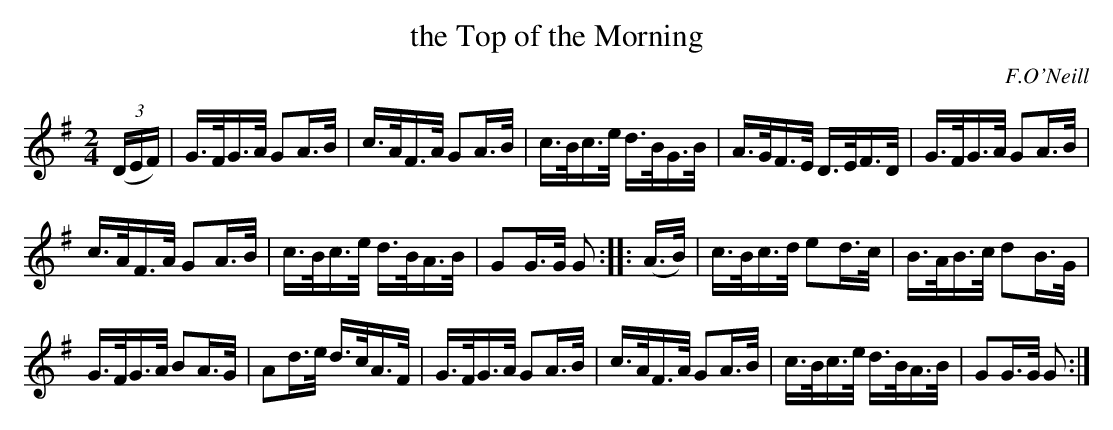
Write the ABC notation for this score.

X:1
T: the Top of the Morning
O: F.O'Neill
M: 2/4
L: 1/16
K: G
(3(DEF) |\
G>FG>A G2A>B | c>AF>A G2A>B | c>Bc>e d>BG>B | A>GF>E D>EF>D | G>FG>A G2A>B |
c>AF>A G2A>B | c>Bc>e d>BA>B | G2G>G G2 :: (A>B) | c>Bc>d e2d>c | B>AB>c d2B>G |
G>FG>A B2A>G | A2d>e d>cA>F | G>FG>A G2A>B | c>AF>A G2A>B | c>Bc>e d>BA>B | G2G>G G2 :|
